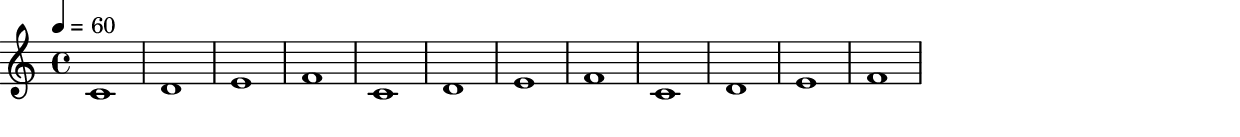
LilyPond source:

%% Generated by lilypond-book
%% Options: [exampleindent=10.16\mm,indent=0\mm,line-width=160\mm,paper-height=845.047\pt,paper-width=597.508\pt,papersize='(cons (* 597.508 pt) (* 845.047 pt))]
\include "lilypond-book-preamble.ly"


% ****************************************************************
% Start cut-&-pastable-section
% ****************************************************************

#(ly:set-option 'eps-box-padding 3.000000)



\paper {
  #(set-paper-size '(cons (* 597.508 pt) (* 845.047 pt)))
  indent = 0\mm
  line-width = 160\mm
  % offset the left padding, also add 1mm as lilypond creates cropped
  % images with a little space on the right
  line-width = #(- line-width (* mm  3.000000) (* mm 1))
}

\layout {
  
}




% ****************************************************************
% ly snippet:
% ****************************************************************
\sourcefilename "out-www/recovered/repeat-segno-midi.ly"
\sourcefileline 0
% Lily was here -- automatically converted by midi2ly.py from out-www/repeat-segno.midi
\version "2.14.0"

\layout {
  \context {
    \Voice
    \remove Note_heads_engraver
    \consists Completion_heads_engraver
    \remove Rest_engraver
    \consists Completion_rest_engraver
  }
}

% included from ./out-www/repeat-segno.header
\header {
texidoc=""
options=""
}
% end

trackAchannelA = {
  
  % [TEXT_EVENT] creator: 
  
  % [TEXT_EVENT] LilyPond 2.25.22              
  
  \time 4/4 
  
  \tempo 4 = 60 
  \skip 1 
  | % 2
  
  % [MARKER] ~~~~
  \skip 1 
  | % 3
  
  % [MARKER] ~~~~
  \skip 1*3 
  % [MARKER] ~~~~~~~~
  \skip 1 
  | % 7
  
  % [MARKER] ~~~~~~~~
  \skip 1*3 
  % [MARKER] ~~~~~~~3~~~~~~~
  \skip 1 
  | % 11
  
  % [MARKER] ~~~~~~~3~~~~~~~
  \skip 1*2 
}

trackA = <<
  \context Voice = voiceA \trackAchannelA
>>


trackBchannelA = {
  
  \set Staff.instrumentName = "\new:"
  \skip 1*12 
}

trackBchannelB = \relative c {
  c'1 
  | % 2
  d 
  | % 3
  e 
  | % 4
  f 
  | % 5
  c 
  | % 6
  d 
  | % 7
  e 
  | % 8
  f 
  | % 9
  c 
  | % 10
  d 
  | % 11
  e 
  | % 12
  f 
  | % 13
  
}

trackB = <<
  \context Voice = voiceA \trackBchannelA
  \context Voice = voiceB \trackBchannelB
>>


\score {
  <<
    \context Staff=trackB \trackA
    \context Staff=trackB \trackB
  >>
  \layout {}
  \midi {}
}



% ****************************************************************
% end ly snippet
% ****************************************************************
